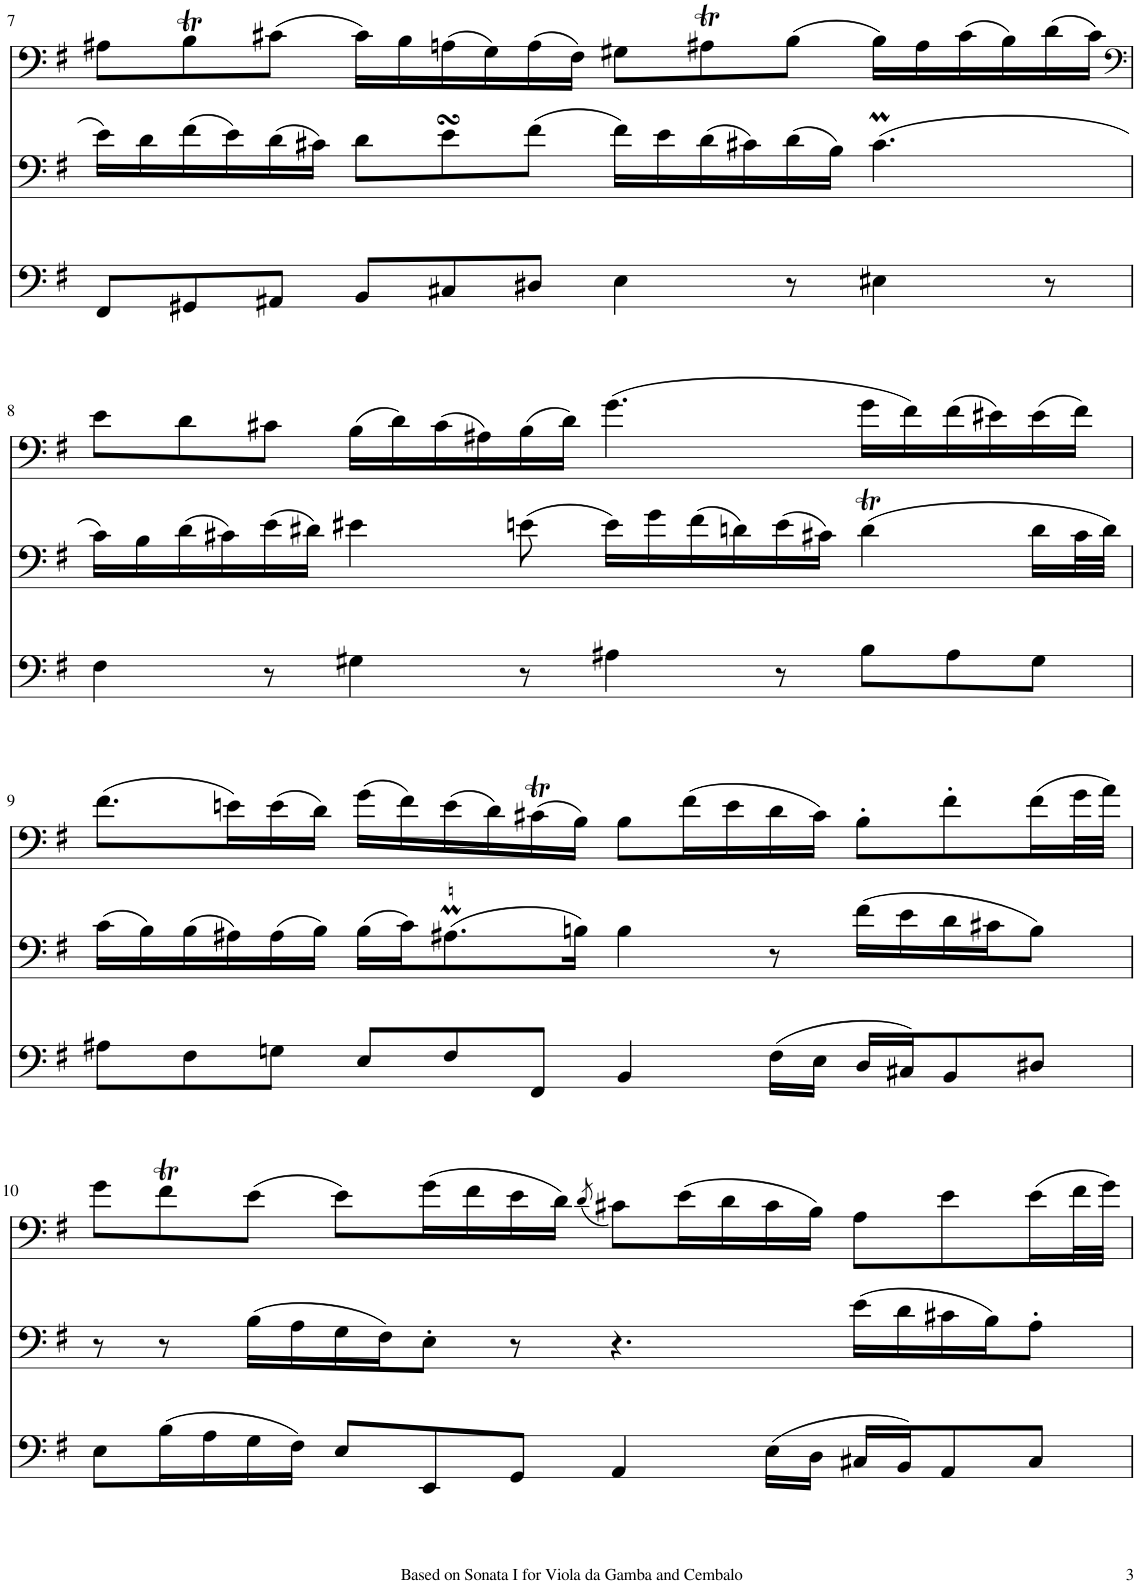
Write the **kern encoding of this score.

**kern	**kern	**kern
*part3	*part2	*part1
*staff3	*staff2	*staff1
*I"Cello 3	*I"Cello 2	*I"Cello 1
!!LO:PB:g=z
*clefF4	*clefF4	*clefF4
*k[f#]	*k[f#]	*k[f#]
*M12/8	*M12/8	*M12/8
=7	=7	=7
8FF#/L	16e\LL	8A#X\L
.	16d\	.
8GG#X/	(16f#\	8Bt\
.	16e\)	.
8AA#X/J	(16d\	(8c#X\J
.	16c#X\JJ)	.
8BB/L	8d\L	16c#\LL)
.	.	16B\
8C#X/	8esSSS\	(16An\
.	.	16G\)
8D#X/J	(8f#\J	(16A\
.	.	16F#\JJ)
4E\	16f#\LL)	8G#X\L
.	16e\	.
.	(16d\	8A#Xt\
.	16c#X\)	.
8r	(16d\	(8B\J
.	16B\JJ)	.
4E#X\	(4.c#m\	16B\LL)
.	.	16A#\
.	.	(16c#\
.	.	16B\)
8r	.	(16d\
.	.	16c#\JJ)
!!LO:LB:g=z
=8	=8	=8
*	*	*clefF4
4F#\	16c\LL)	8e\L
.	16B\	.
.	(16d\	8d\
.	16c#X\)	.
8r	(16e\	8c#X\J
.	16d#X\JJ)	.
4G#X\	4e#X\	(16B\LL
.	.	16d\)
.	.	(16c#\
.	.	16A#X\)
8r	(8en\	(16B\
.	.	16d\JJ)
4A#X\	16e\LL)	(4.g\
.	16g\	.
.	(16f#\	.
.	16dn\)	.
8r	(16e\	.
.	16c#X\JJ)	.
8B\L	(4dT\	16g\LL
.	.	16f#\)
8A#\	.	(16f#\
.	.	16e#X\)
8G#\J	16d\LL	(16e#\
.	32c#\L	16f#\JJ)
.	32d\JJJ)	.
!!LO:LB:g=z
=9	=9	=9
8A#X\L	(16c\LL	(8.f#\L
.	16B\)	.
8F#\	(16B\	.
.	16A#X\)	16en\L)
8Gn\J	(16A#\	(16e\
.	16B\JJ)	16d\JJ)
8E/L	(16B\LL	(16g\LL
.	16c\J)	16f#\)
8F#/	(8.A#Xm\	(16e\
.	.	16d\)
8FF#/J	.	(16c#Xt\
.	16Bn\Jk)	16B\JJ)
4BB/	4B\	8B\L
.	.	(16f#\L
.	.	16e\
(16F#\LL	8r	16d\
16E\JJ	.	16c#\JJ)
16D/LL	(16f#\LL	8B'\L
16C#X/J)	16e\	.
8BB/	16d\	8f#'\
.	16c#X\J	.
8D#X/J	8B\J)	(16f#\L
.	.	32g\L
.	.	32a\JJJ)
!!LO:LB:g=z
=10	=10	=10
8E\L	8r	8g\L
(16B\L	8r	8f#t\
16A\	.	.
16G\	(16B\LL	(8e\J
16F#\JJ)	16A\	.
8E/L	16G\	8e\L)
.	16F#\J)	.
8EE/	8E'\J	(16g\L
.	.	16f#\
8GG/J	8r	16e\
.	.	16d\JJ)
.	.	(8qd/
4AA/	4.r	8c#X\L)
.	.	(16e\L
.	.	16d\
(16E\LL	.	16c#\
16D\JJ	.	16B\JJ)
16C#X/LL	(16e\LL	8A\L
16BB/J)	16d\	.
8AA/	16c#X\	8e\
.	16B\J)	.
8C#/J	8A'\J	(16e\L
.	.	32f#\L
.	.	32g\JJJ)
=	=	=
*-	*-	*-
